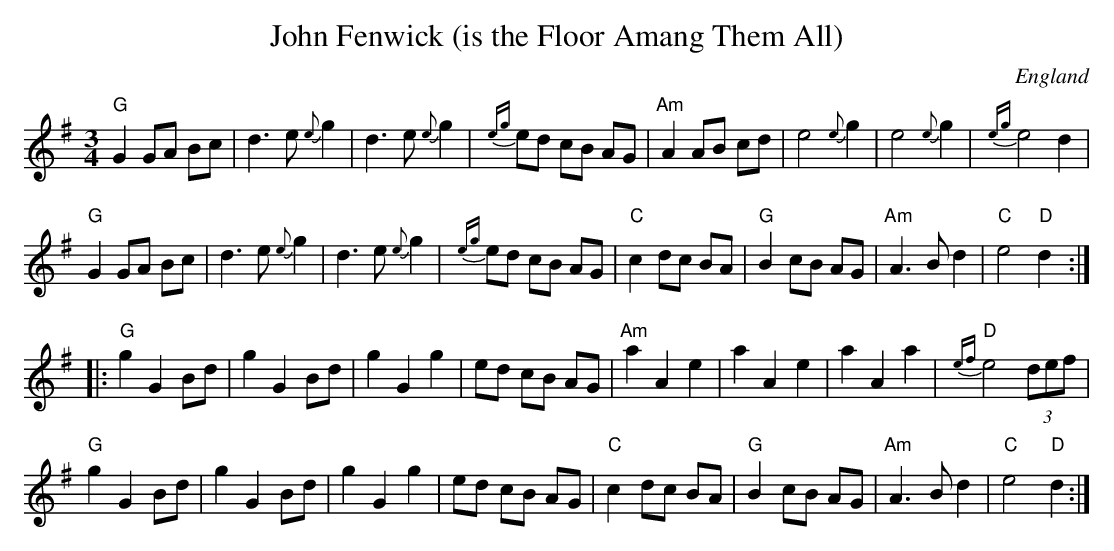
X:1
T:John Fenwick (is the Floor Amang Them All)
M:3/4
L:1/8
O:England
K:G
"G"G2GA Bc| d3e {e}g2| d3e {e}g2| {eg}ed cB AG|\
"Am"A2 AB cd| e4 {e}g2| e4 {e}g2| {eg}e4 d2|
"G"G2 GA Bc| d3e {e}g2| d3e {e}g2| {eg}ed cB AG|\
"C"c2 dc BA| "G"B2 cB AG| "Am"A3B d2| "C"e4 "D"d2::
"G"g2 G2 Bd| g2 G2 Bd| g2 G2 g2| ed cB AG|\
"Am"a2 A2 e2| a2 A2 e2| a2 A2 a2| "D"{ef}e4 (3def|
"G"g2 G2 Bd| g2 G2 Bd| g2 G2 g2| ed cB AG|\
"C"c2 dc BA| "G"B2 cB AG| "Am"A3B d2| "C"e4 "D"d2:|
